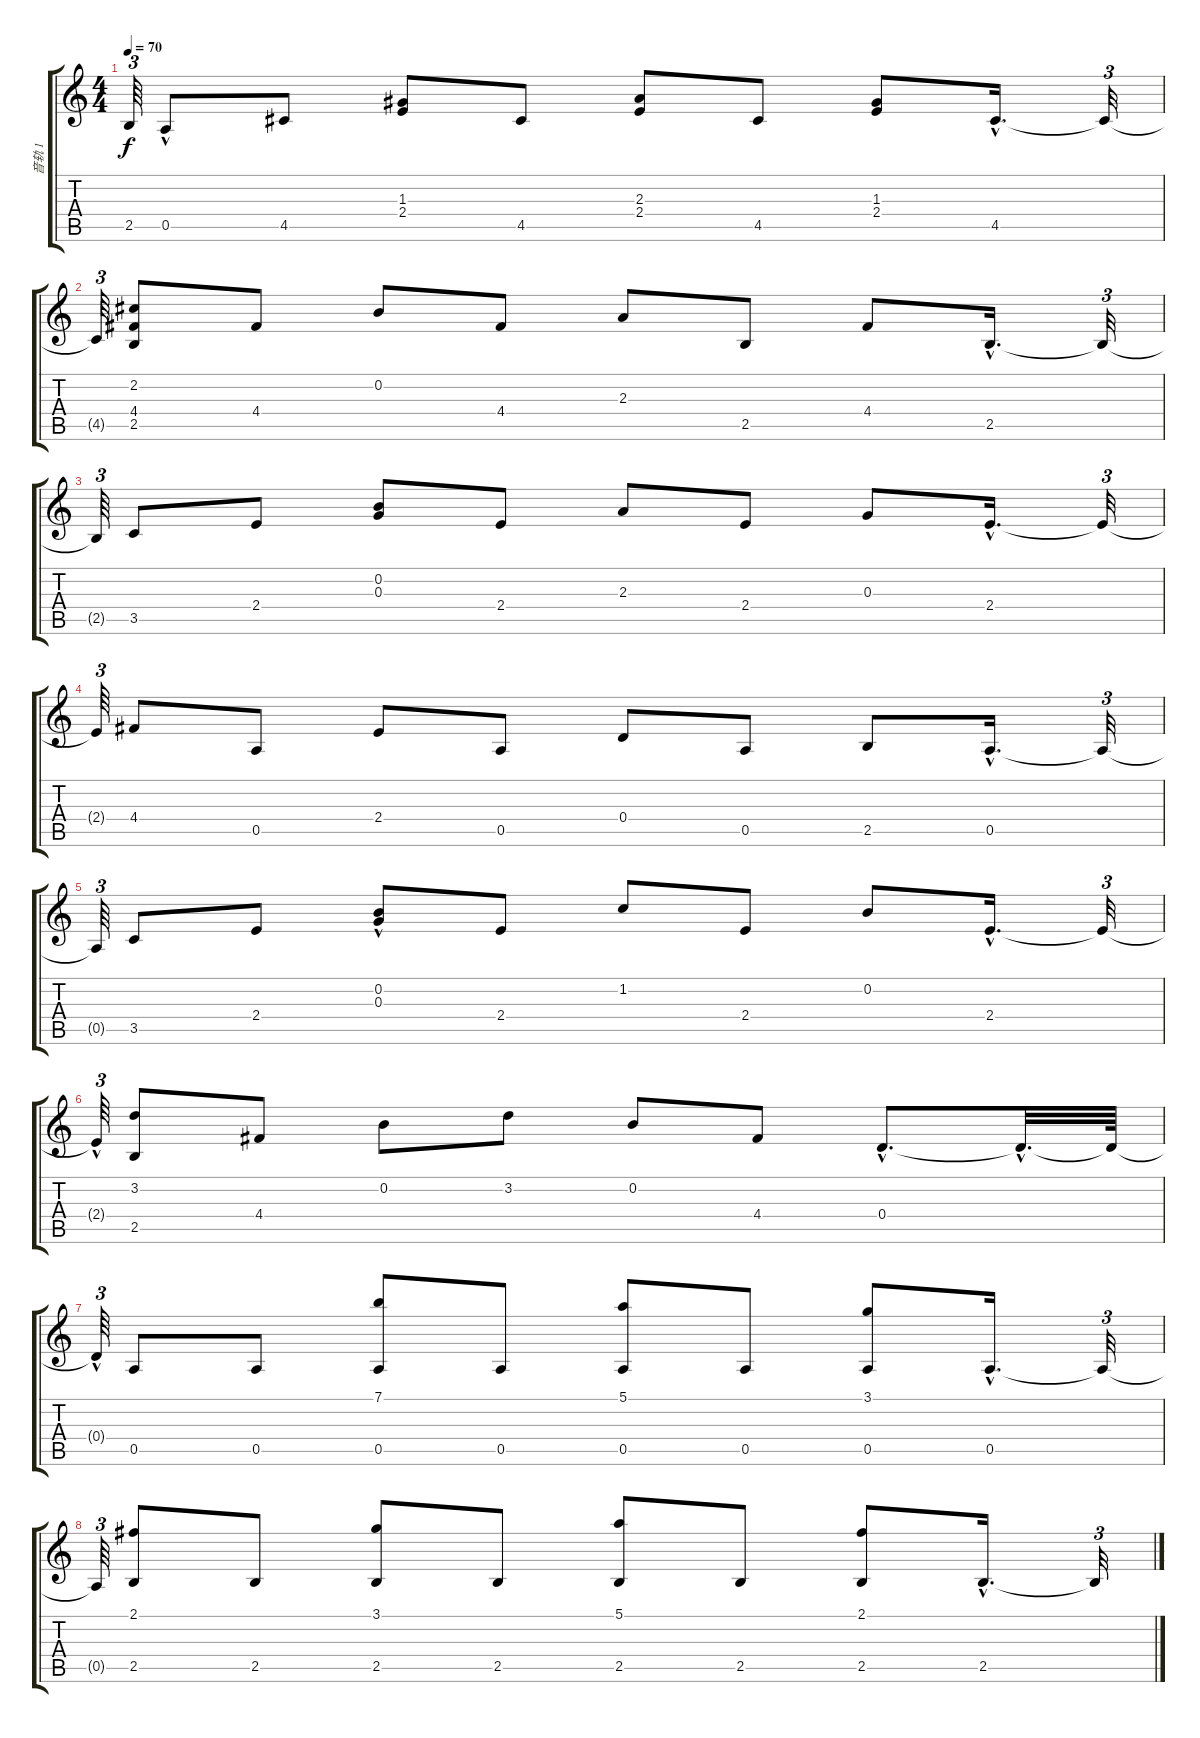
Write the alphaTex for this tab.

\track ("音轨 1" "音轨 1") {instrument acousticguitarnylon}
\staff {score tabs}
\tuning (E4 B3 G3 D3 A2 E2) {hide}
\ts (4 4)
\tempo 70
\clef g2
\ks c
2.5{t}.64{tu (3 2) dy f} 0.5{hac}.8 4.5.8 (1.3 2.4).8 4.5.8 (2.3 2.4).8 4.5.8 (1.3 2.4).8 4.5{hac}.16{d} 4.5{t}.32{tu (3 2)} |
4.5{t}.64{tu (3 2)} (2.2 4.4 2.5).8 4.4.8 0.2.8 4.4.8 2.3.8 2.5.8 4.4.8 2.5{hac}.16{d} 2.5{t}.32{tu (3 2)} |
2.5{t}.64{tu (3 2)} 3.5.8 2.4.8 (0.2 0.3).8 2.4.8 2.3.8 2.4.8 0.3.8 2.4{hac}.16{d} 2.4{t}.32{tu (3 2)} |
2.4{t}.64{tu (3 2)} 4.4.8 0.5.8 2.4.8 0.5.8 0.4.8 0.5.8 2.5.8 0.5{hac}.16{d} 0.5{t}.32{tu (3 2)} |
0.5{t}.64{tu (3 2)} 3.5.8 2.4.8 (0.2 0.3{hac}).8 2.4.8 1.2.8 2.4.8 0.2.8 2.4{hac}.16{d} 2.4{t}.32{tu (3 2)} |
2.4{hac t}.64{tu (3 2)} (3.2 2.5).8 4.4.8 0.2.8 3.2.8 0.2.8 4.4.8 0.4{hac}.8{d} 0.4{hac t}.32{d} 0.4{t}.64 |
0.4{hac t}.64{tu (3 2)} 0.5.8 0.5.8 (7.1 0.5).8 0.5.8 (5.1 0.5).8 0.5.8 (3.1 0.5).8 0.5{hac}.16{d} 0.5{t}.32{tu (3 2)} |
0.5{t}.64{tu (3 2)} (2.1 2.5).8 2.5.8 (3.1 2.5).8 2.5.8 (5.1 2.5).8 2.5.8 (2.1 2.5).8 2.5{hac}.16{d} 2.5{t}.32{tu (3 2)}
